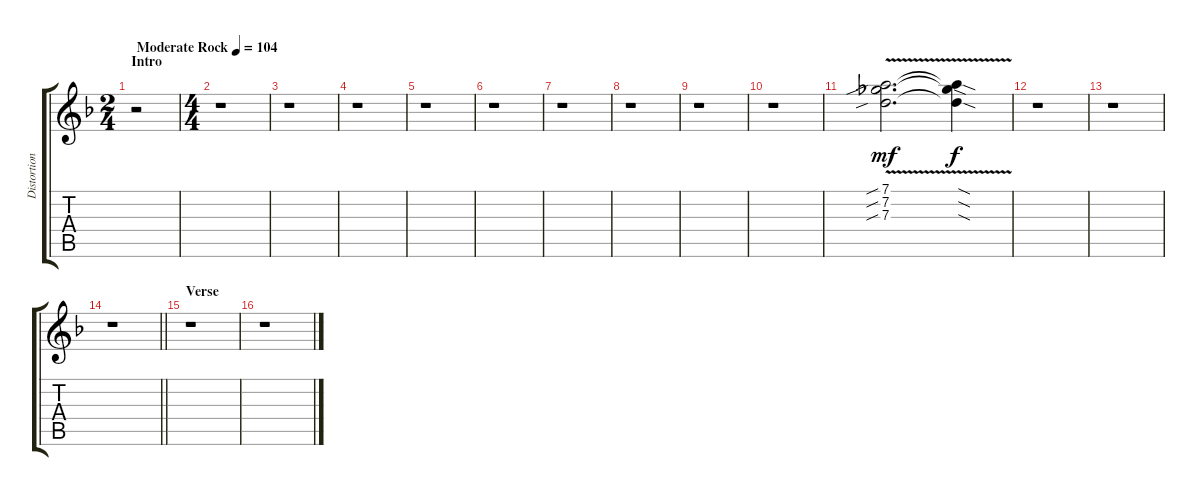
\track ("Distortion w/Slide 2" "Distortion") {instrument distortionguitar}
\staff {score tabs}
\tuning (D4 B3 G3 D3 G2 D2) {hide}
\ts (2 4)
\section ("" "Intro")
\tempo (104 "Moderate Rock")
\clef g2
\ks f
r.2{dy mf instrument distortionguitar} |
\ts (4 4)
r.1 |
r.1 |
r.1 |
r.1 |
r.1 |
r.1 |
r.1 |
r.1 |
r.1 |
(7.1{v sib} 7.2{sib} 7.3{sib}).2{d} (7.1{sod t} 7.2{sod t} 7.3{sod t}).4{dy f} |
r.1 |
r.1 |
\barLineRight lightlight
r.1 |
\section ("" "Verse")
r.1 |
r.1
